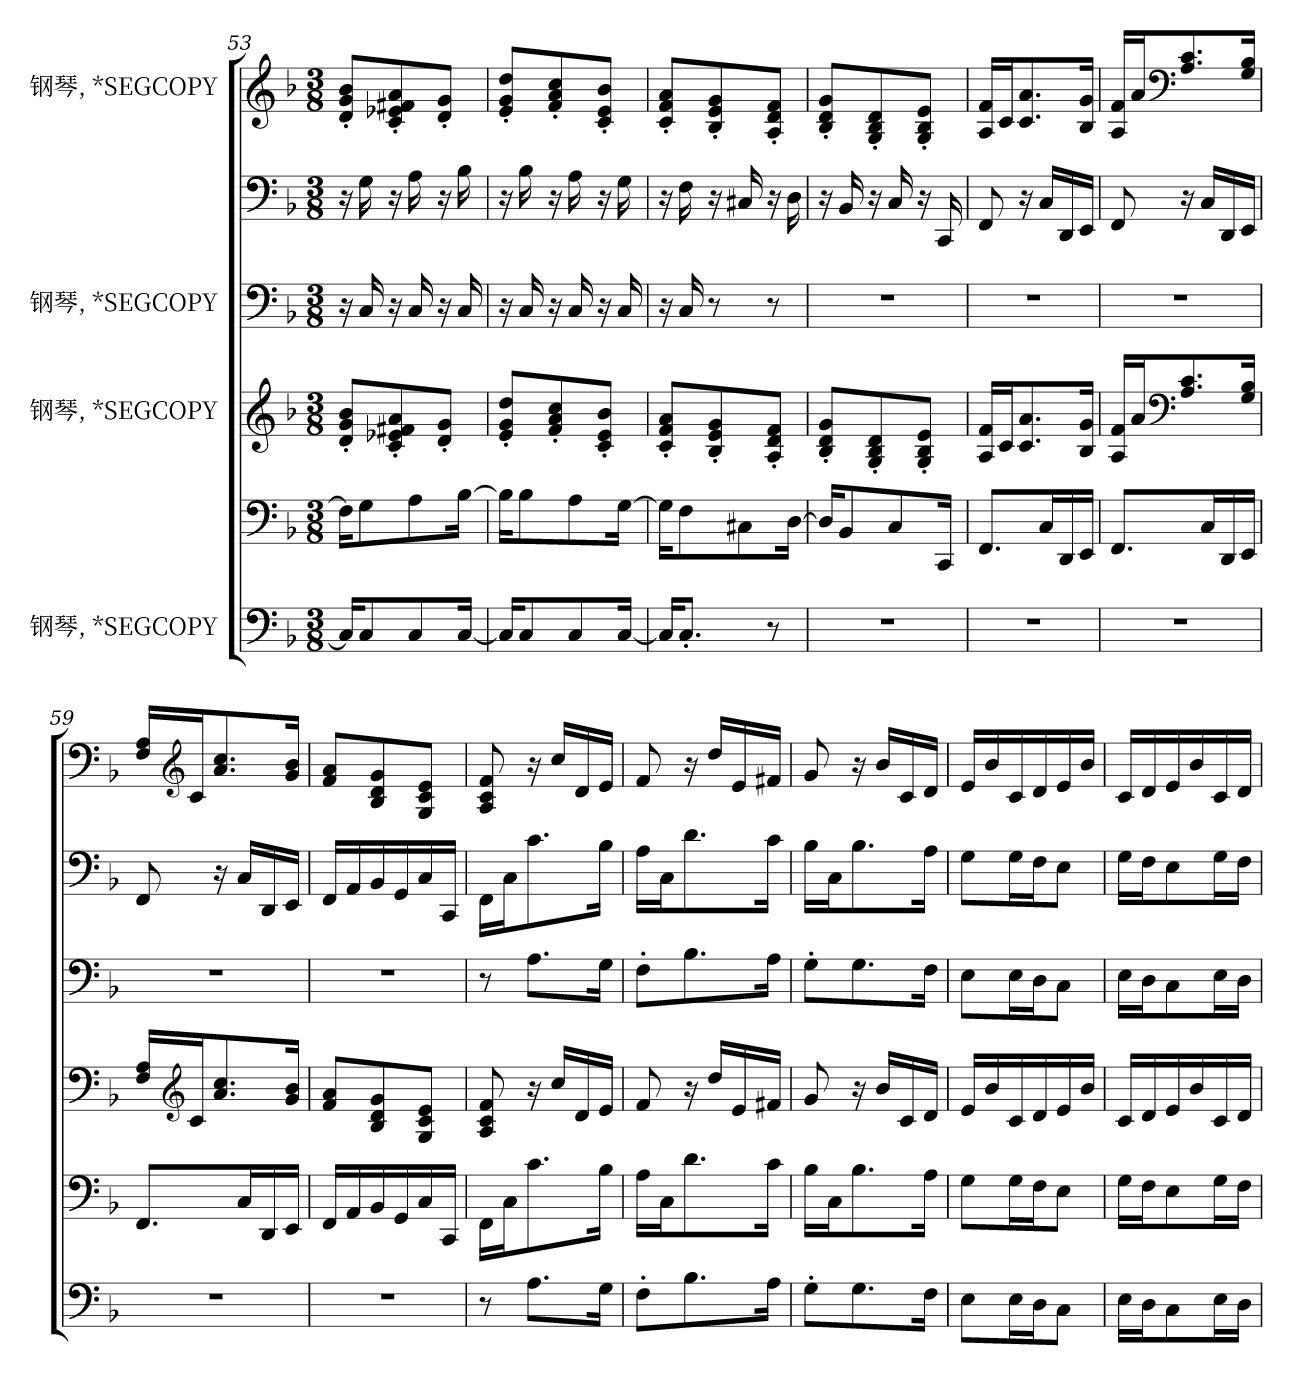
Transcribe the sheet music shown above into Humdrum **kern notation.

**kern	**kern	**kern	**kern	**kern	**kern
*part4	*part4	*part3	*part2	*part2	*part1
*staff6	*staff5	*staff4	*staff3	*staff2	*staff1
*I"钢琴, *SEGCOPY	*	*I"钢琴, *SEGCOPY	*I"钢琴, *SEGCOPY	*	*I"钢琴, *SEGCOPY
*clefF4	*clefF4	*clefG2	*clefF4	*clefF4	*clefG2
*k[b-]	*k[b-]	*k[b-]	*k[b-]	*k[b-]	*k[b-]
*M3/8	*M3/8	*M3/8	*M3/8	*M3/8	*M3/8
=53	=53	=53	=53	=53	=53
16C/KL]	16F#\KL]	8d/' 8g/' 8b-/'L	16r	16r	8d/' 8g/' 8b-/'L
8C/	8G\	.	16C/	16G\	.
.	.	8c/' 8e-X/' 8f#X/' 8a/'	16r	16r	8c/' 8e-X/' 8f#X/' 8a/'
8C/	8A\	.	16C/	16A\	.
.	.	8d/' 8g/'J	16r	16r	8d/' 8g/'J
[16C/Jk	[16B-\Jk	.	16C/	16B-\	.
!!LO:LB:g=z
=54	=54	=54	=54	=54	=54
16C/KL]	16B-\KL]	8e/' 8g/' 8dd/'L	16r	16r	8e/' 8g/' 8dd/'L
8C/	8B-\	.	16C/	16B-\	.
.	.	8f/' 8a/' 8cc/'	16r	16r	8f/' 8a/' 8cc/'
8C/	8A\	.	16C/	16A\	.
.	.	8c/' 8e/' 8b-/'J	16r	16r	8c/' 8e/' 8b-/'J
[16C/Jk	[16G\Jk	.	16C/	16G\	.
=55	=55	=55	=55	=55	=55
16C/KL]	16G\KL]	8c/' 8f/' 8a/'L	16r	16r	8c/' 8f/' 8a/'L
8.C'/J	8F\	.	16C/	16F\	.
.	.	8B-/' 8e/' 8g/'	8r	16r	8B-/' 8e/' 8g/'
.	8C#X\	.	.	16C#X/	.
8r	.	8A/' 8d/' 8f/'J	8r	16r	8A/' 8d/' 8f/'J
.	[16D\Jk	.	.	16D\	.
=56	=56	=56	=56	=56	=56
4.r	16D/KL]	8B-/' 8d/' 8g/'L	4.r	16r	8B-/' 8d/' 8g/'L
.	8BB-/	.	.	16BB-/	.
.	.	8G/' 8B-/' 8d/'	.	16r	8G/' 8B-/' 8d/'
.	8C/	.	.	16C/	.
.	.	8G/' 8B-/' 8e/'J	.	16r	8G/' 8B-/' 8e/'J
.	16CC/Jk	.	.	16CC/	.
=57	=57	=57	=57	=57	=57
4.r	8.FF/L	16A/ 16f/LL	4.r	8FF/	16A/ 16f/LL
.	.	16c/J	.	.	16c/J
.	.	8.c/ 8.a/	.	16r	8.c/ 8.a/
.	16C/L	.	.	16C/LL	.
.	16DD/	.	.	16DD/	.
.	16EE/JJ	16B-/ 16g/Jk	.	16EE/JJ	16B-/ 16g/Jk
=58	=58	=58	=58	=58	=58
4.r	8.FF/L	16A/ 16f/LL	4.r	8FF/	16A/ 16f/LL
.	.	16a/J	.	.	16a/J
*	*	*clefF4	*	*	*clefF4
.	.	8.A/ 8.c/	.	16r	8.A/ 8.c/
.	16C/L	.	.	16C/LL	.
.	16DD/	.	.	16DD/	.
.	16EE/JJ	16G/ 16B-/Jk	.	16EE/JJ	16G/ 16B-/Jk
!!LO:PB:g=z
=59	=59	=59	=59	=59	=59
4.r	8.FF/L	16F/ 16A/LL	4.r	8FF/	16F/ 16A/LL
*	*	*clefG2	*	*	*clefG2
.	.	16c/J	.	.	16c/J
.	.	8.a/ 8.cc/	.	16r	8.a/ 8.cc/
.	16C/L	.	.	16C/LL	.
.	16DD/	.	.	16DD/	.
.	16EE/JJ	16g/ 16b-/Jk	.	16EE/JJ	16g/ 16b-/Jk
=60	=60	=60	=60	=60	=60
4.r	16FF/LL	8f/ 8a/L	4.r	16FF/LL	8f/ 8a/L
.	16AA/	.	.	16AA/	.
.	16BB-/	8B-/ 8d/ 8g/	.	16BB-/	8B-/ 8d/ 8g/
.	16GG/	.	.	16GG/	.
.	16C/	8G/ 8c/ 8e/J	.	16C/	8G/ 8c/ 8e/J
.	16CC/JJ	.	.	16CC/JJ	.
=61	=61	=61	=61	=61	=61
8r	16FF\LL	8A/ 8c/ 8f/	8r	16FF\LL	8A/ 8c/ 8f/
.	16C\J	.	.	16C\J	.
8.A\L	8.c\	16r	8.A\L	8.c\	16r
.	.	16cc/LL	.	.	16cc/LL
.	.	16d/	.	.	16d/
16G\Jk	16B-\Jk	16e/JJ	16G\Jk	16B-\Jk	16e/JJ
=62	=62	=62	=62	=62	=62
8F'\L	16A\LL	8f/	8F'\L	16A\LL	8f/
.	16C\J	.	.	16C\J	.
8.B-\	8.d\	16r	8.B-\	8.d\	16r
.	.	16dd/LL	.	.	16dd/LL
.	.	16e/	.	.	16e/
16A\Jk	16c\Jk	16f#X/JJ	16A\Jk	16c\Jk	16f#X/JJ
=63	=63	=63	=63	=63	=63
8G'\L	16B-\LL	8g/	8G'\L	16B-\LL	8g/
.	16C\J	.	.	16C\J	.
8.G\	8.B-\	16r	8.G\	8.B-\	16r
.	.	16b-/LL	.	.	16b-/LL
.	.	16c/	.	.	16c/
16F\Jk	16A\Jk	16d/JJ	16F\Jk	16A\Jk	16d/JJ
=64	=64	=64	=64	=64	=64
8E\L	8G\L	16e/LL	8E\L	8G\L	16e/LL
.	.	16b-/	.	.	16b-/
16E\L	16G\L	16c/	16E\L	16G\L	16c/
16D\J	16F\J	16d/	16D\J	16F\J	16d/
8C\J	8E\J	16e/	8C\J	8E\J	16e/
.	.	16b-/JJ	.	.	16b-/JJ
!!LO:LB:g=z
=65	=65	=65	=65	=65	=65
16E\LL	16G\LL	16c/LL	16E\LL	16G\LL	16c/LL
16D\J	16F\J	16d/	16D\J	16F\J	16d/
8C\	8E\	16e/	8C\	8E\	16e/
.	.	16b-/	.	.	16b-/
16E\L	16G\L	16c/	16E\L	16G\L	16c/
16D\JJ	16F\JJ	16d/JJ	16D\JJ	16F\JJ	16d/JJ
=	=	=	=	=	=
*-	*-	*-	*-	*-	*-
